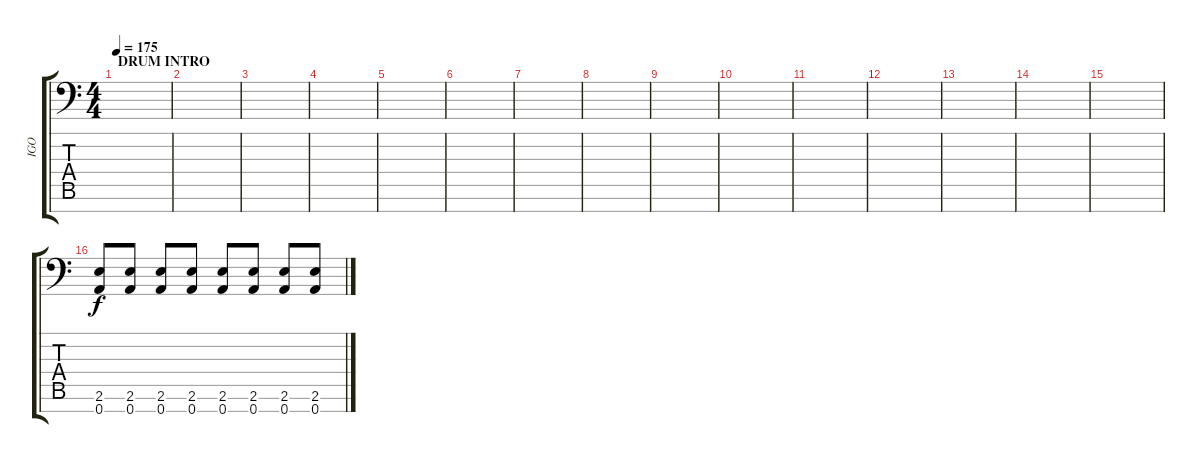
\track ("IGO" "IGO") {instrument overdrivenguitar}
\staff {score tabs}
\tuning (D4 A3 F3 C3 G2 D2 A1) {hide}
\ts (4 4)
\section ("" "DRUM INTRO")
\tempo 175
\clef f4
\ks c
|
|
|
|
|
|
|
|
|
|
|
|
|
|
|
(2.6 0.7).8 (2.6 0.7).8 (2.6 0.7).8 (2.6 0.7).8 (2.6 0.7).8 (2.6 0.7).8 (2.6 0.7).8 (2.6 0.7).8
